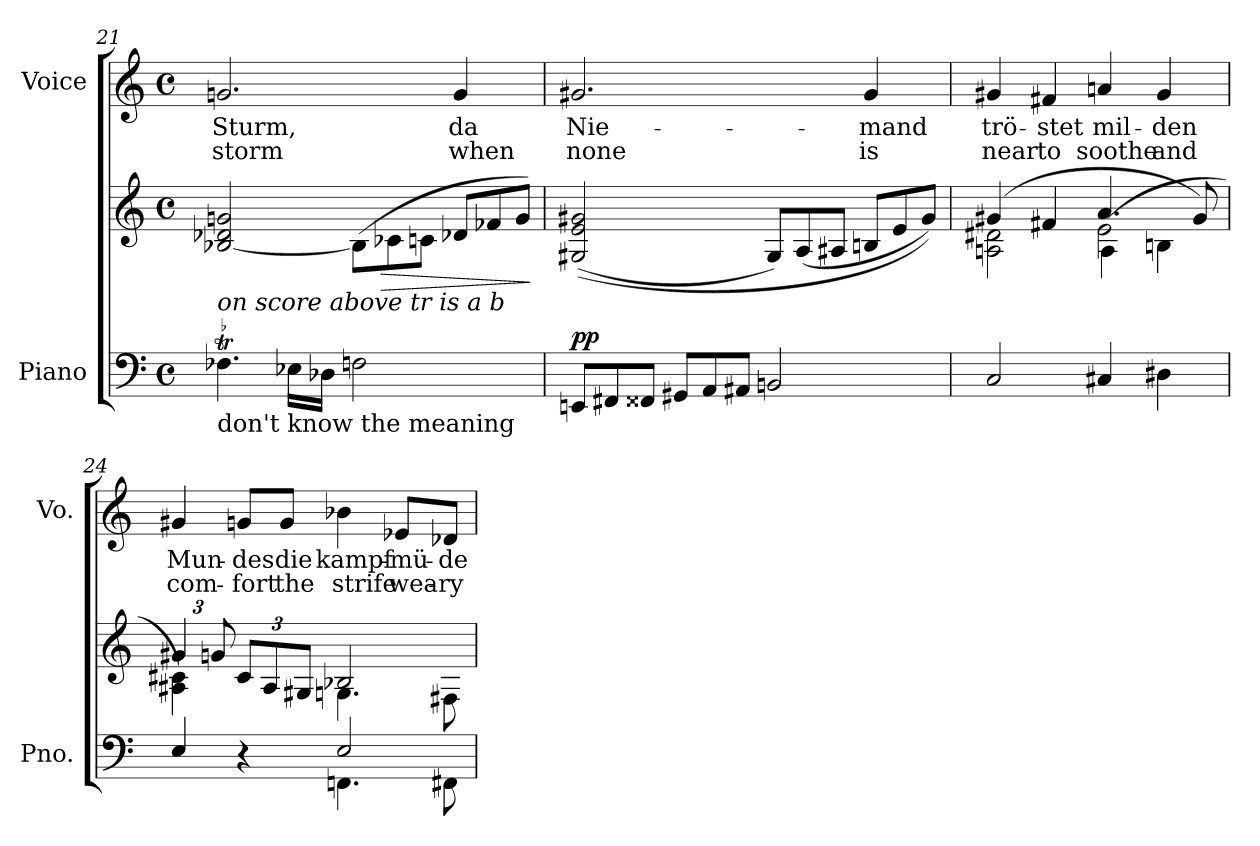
**kern	**kern	**dynam	**kern	**text	**text
*part2	*part2	*part2	*part1	*part1	*part1
*staff3	*staff2	*staff2/3	*staff1	*staff1	*staff1
*I"Piano	*	*	*I"Voice	*	*
*I'Pno.	*	*	*I'Vo.	*	*
*clefF4	*clefG2	*	*clefG2	*	*
*k[]	*k[]	*	*k[]	*	*
*M4/4	*M4/4	*	*M4/4	*	*
*met(c)	*met(c)	*	*met(c)	*	*
=21	=21	=21	=21	=21	=21
!LO:TX:a:i:t=on score above tr is a b	!	!	!	!	!
!LO:TX:b:t=don't know the  meaning	!	!	!	!	!
!	!	!	!	!LO:LY:b	!LO:LY:b
4.F-XT\	[2B-X/ 2d-X/ 2gn/	.	2.gn/	Sturm,	storm
16E-X\LL	.	.	.	.	.
16D-X\JJ	.	.	.	.	.
*	*Xtuplet	*	*	*	*
2Fn\	(12B-\L]	.	.	.	.
!	!	!LO:HP:b	!	!	!
.	12c-X\	>	.	.	.
.	12cn\J	.	.	.	.
!	!	!	!	!LO:LY:b	!LO:LY:b
.	12d-X/L	.	4g/	da	when
.	12f-X/	.	.	.	.
.	12g/J)	.	.	.	.
.	.	]	.	.	.
!!LO:LB:g=z
=22	=22	=22	=22	=22	=22
*Xtuplet	*	*	*	*	*
!	!	!LO:DY:a=2	!	!LO:LY:b	!LO:LY:b
12EEn/L	((2G#X/ 2e/ 2g#X/	pp	2.g#X/	Nie-	none
12FF#X/	.	.	.	.	.
12FF##X/J	.	.	.	.	.
12GG#X/L	.	.	.	.	.
12AA/	.	.	.	.	.
12AA#X/J	.	.	.	.	.
2BBn/	12G#/L)	.	.	.	.
.	(>12A/	.	.	.	.
.	12A#X/J	.	.	.	.
!	!	!	!	!LO:LY:b	!LO:LY:b
.	12Bn/L	.	4g#/	-mand	is
.	12e/	.	.	.	.
.	12g#/J))	.	.	.	.
=23	=23	=23	=23	=23	=23
*	*^	*	*	*	*
*	*	*^	*	*	*	*
!	!	!	!	!	!	!LO:LY:b	!LO:LY:b
2C/	(4g#X/	2An\ 2d#X\	2ryy	.	4g#X/	trö-	near
!	!	!	!	!	!	!LO:LY:b	!LO:LY:b
.	4f#X/	.	.	.	4f#X/	-stet	to
!	!	!	!	!	!	!LO:LY:b	!LO:LY:b
4C#X/	4.a/	2e\	(4A\	.	4an/	mil-	soothe
!	!	!	!	!	!	!LO:LY:b	!LO:LY:b
4D#X\	.	.	4Bn\	.	4g#/	-den	and
.	8g#/)	.	.	.	.	.	.
*	*v	*v	*v	*	*	*	*
=24	=24	=24	=24	=24	=24
*^	*	*	*	*	*
*	*	*tuplet	*	*	*	*
*	*	*Xbrackettup	*	*	*	*
*	*	*^	*	*	*	*
!	!	!	!	!	!	!LO:LY:b	!LO:LY:b
4E/	2ryy	6g#X/	4A#X\ 4c#X\)	.	4g#X/	Mun-	com-
.	.	12gn/	.	.	.	.	.
!	!	!	!	!	!	!LO:LY:b	!LO:LY:b
4r	.	12c#/L	4ryy	.	8gn/L	-des	-fort
.	.	12A#/	.	.	.	.	.
!	!	!	!	!	!	!LO:LY:b	!LO:LY:b
.	.	.	.	.	8g/J	die	the
.	.	12G#X/J	.	.	.	.	.
!	!	!	!	!	!	!LO:LY:b	!LO:LY:b
2E/	4.FFn\	2B-X/	4.Gn\	.	4b-X\	kampf-	strife
!	!	!	!	!	!	!LO:LY:b	!LO:LY:b
.	.	.	.	.	8e-X/L	-mü-	wea-
!	!	!	!	!	!	!LO:LY:b	!LO:LY:b
.	8FF#X\	.	8F#X\	.	8d-X/J	-de	-ry
*v	*v	*	*	*	*	*	*
*	*v	*v	*	*	*	*
=	=	=	=	=	=
*-	*-	*-	*-	*-	*-
